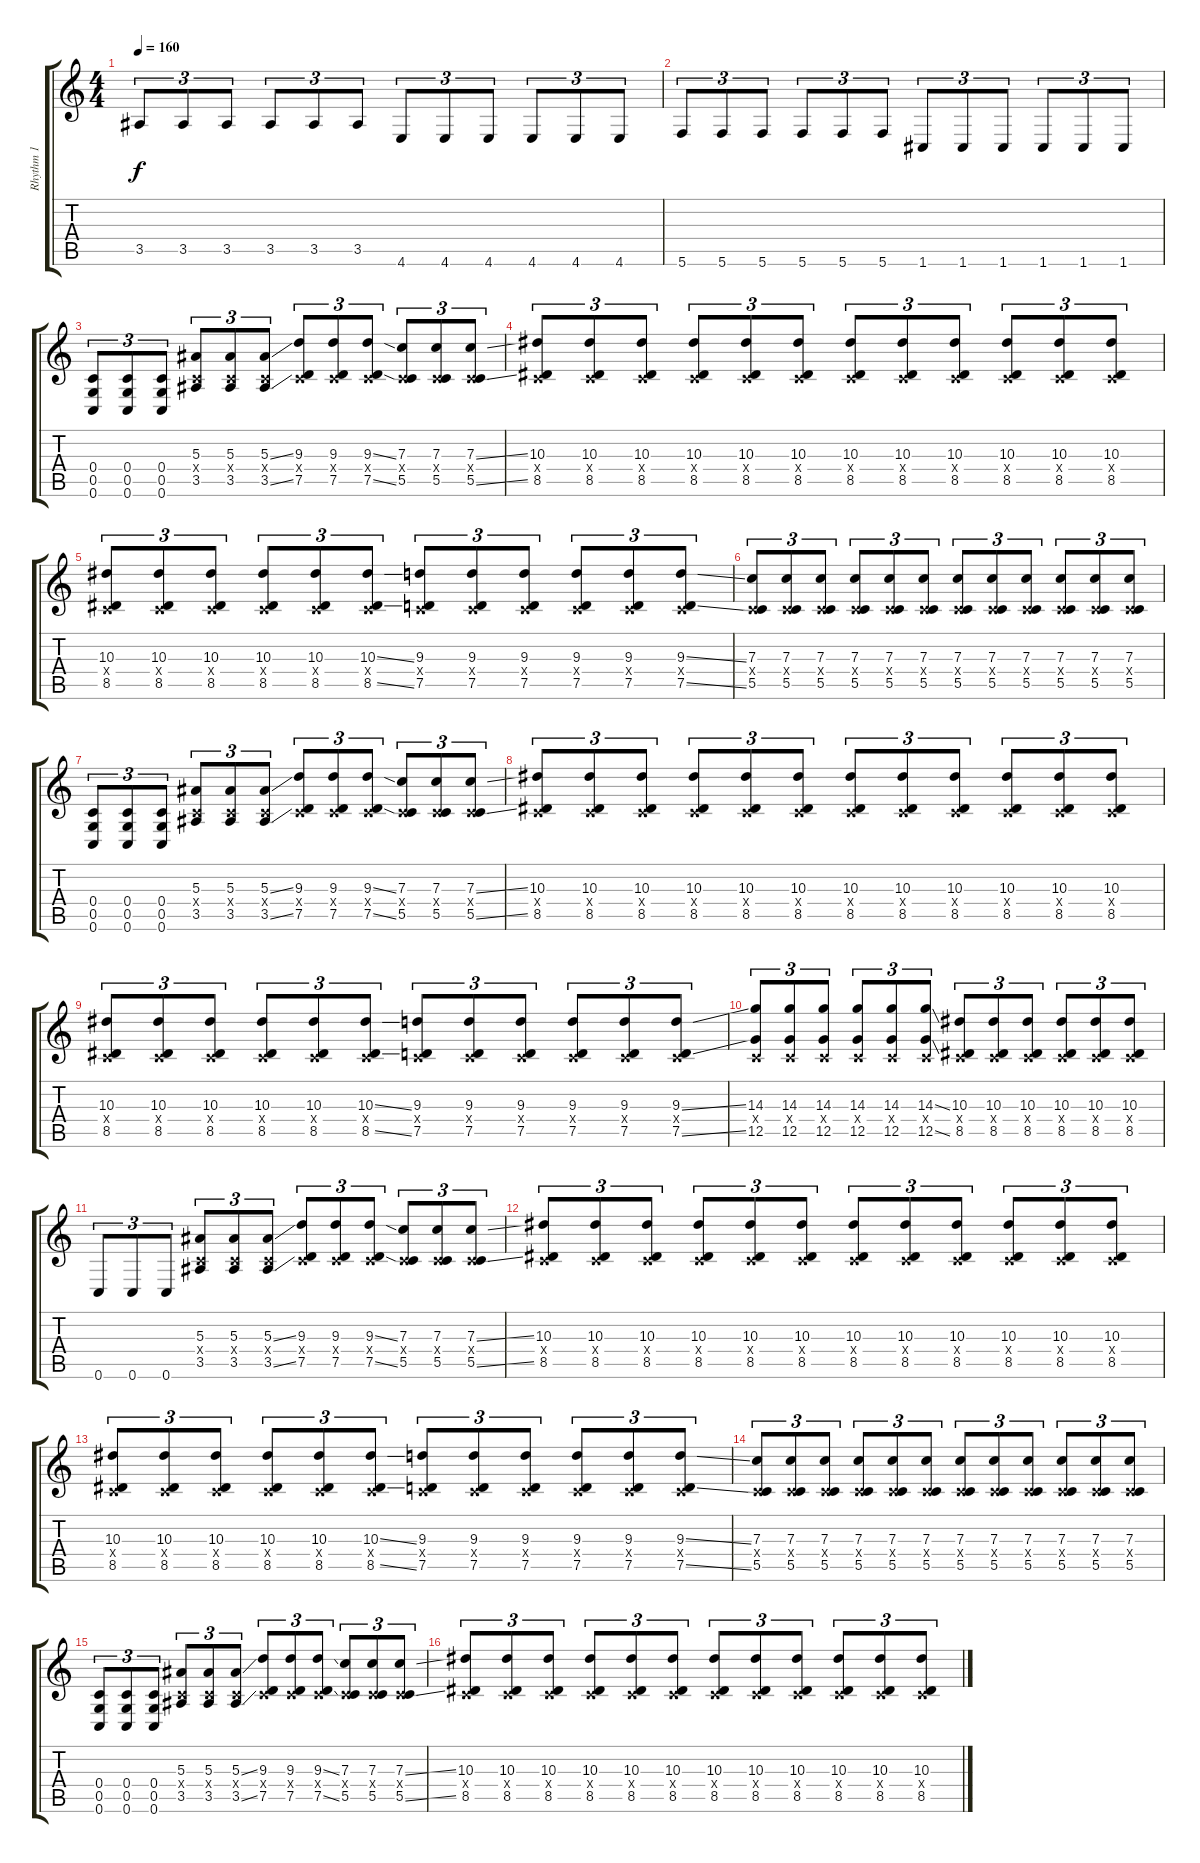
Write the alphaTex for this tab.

\track ("Rhythm 1" "Rhythm 1") {instrument distortionguitar}
\staff {score tabs}
\tuning (D4 A3 F3 C3 G2 C2) {hide}
\ts (4 4)
\tempo 160
\clef g2
\ks c
3.5.8{tu (3 2) dy f} 3.5.8{tu (3 2)} 3.5.8{tu (3 2)} 3.5.8{tu (3 2)} 3.5.8{tu (3 2)} 3.5.8{tu (3 2)} 4.6.8{tu (3 2)} 4.6.8{tu (3 2)} 4.6.8{tu (3 2)} 4.6.8{tu (3 2)} 4.6.8{tu (3 2)} 4.6.8{tu (3 2)} |
5.6.8{tu (3 2)} 5.6.8{tu (3 2)} 5.6.8{tu (3 2)} 5.6.8{tu (3 2)} 5.6.8{tu (3 2)} 5.6.8{tu (3 2)} 1.6.8{tu (3 2)} 1.6.8{tu (3 2)} 1.6.8{tu (3 2)} 1.6.8{tu (3 2)} 1.6.8{tu (3 2)} 1.6.8{tu (3 2)} |
(0.4 0.5 0.6).8{tu (3 2)} (0.4 0.5 0.6).8{tu (3 2)} (0.4 0.5 0.6).8{tu (3 2)} (5.3 0.4{x} 3.5).8{tu (3 2)} (5.3 0.4{x} 3.5).8{tu (3 2)} (5.3{ss} 0.4{x} 3.5{ss}).8{tu (3 2)} (9.3 0.4{x} 7.5).8{tu (3 2)} (9.3 0.4{x} 7.5).8{tu (3 2)} (9.3{ss} 0.4{x} 7.5{ss}).8{tu (3 2)} (7.3 0.4{x} 5.5).8{tu (3 2)} (7.3 0.4{x} 5.5).8{tu (3 2)} (7.3{ss} 0.4{x} 5.5{ss}).8{tu (3 2)} |
(10.3 0.4{x} 8.5).8{tu (3 2)} (10.3 0.4{x} 8.5).8{tu (3 2)} (10.3 0.4{x} 8.5).8{tu (3 2)} (10.3 0.4{x} 8.5).8{tu (3 2)} (10.3 0.4{x} 8.5).8{tu (3 2)} (10.3 0.4{x} 8.5).8{tu (3 2)} (10.3 0.4{x} 8.5).8{tu (3 2)} (10.3 0.4{x} 8.5).8{tu (3 2)} (10.3 0.4{x} 8.5).8{tu (3 2)} (10.3 0.4{x} 8.5).8{tu (3 2)} (10.3 0.4{x} 8.5).8{tu (3 2)} (10.3 0.4{x} 8.5).8{tu (3 2)} |
(10.3 0.4{x} 8.5).8{tu (3 2)} (10.3 0.4{x} 8.5).8{tu (3 2)} (10.3 0.4{x} 8.5).8{tu (3 2)} (10.3 0.4{x} 8.5).8{tu (3 2)} (10.3 0.4{x} 8.5).8{tu (3 2)} (10.3{ss} 0.4{x} 8.5{ss}).8{tu (3 2)} (9.3 0.4{x} 7.5).8{tu (3 2)} (9.3 0.4{x} 7.5).8{tu (3 2)} (9.3 0.4{x} 7.5).8{tu (3 2)} (9.3 0.4{x} 7.5).8{tu (3 2)} (9.3 0.4{x} 7.5).8{tu (3 2)} (9.3{ss} 0.4{x} 7.5{ss}).8{tu (3 2)} |
(7.3 0.4{x} 5.5).8{tu (3 2)} (7.3 0.4{x} 5.5).8{tu (3 2)} (7.3 0.4{x} 5.5).8{tu (3 2)} (7.3 0.4{x} 5.5).8{tu (3 2)} (7.3 0.4{x} 5.5).8{tu (3 2)} (7.3 0.4{x} 5.5).8{tu (3 2)} (7.3 0.4{x} 5.5).8{tu (3 2)} (7.3 0.4{x} 5.5).8{tu (3 2)} (7.3 0.4{x} 5.5).8{tu (3 2)} (7.3 0.4{x} 5.5).8{tu (3 2)} (7.3 0.4{x} 5.5).8{tu (3 2)} (7.3 0.4{x} 5.5).8{tu (3 2)} |
(0.4 0.5 0.6).8{tu (3 2)} (0.4 0.5 0.6).8{tu (3 2)} (0.4 0.5 0.6).8{tu (3 2)} (5.3 0.4{x} 3.5).8{tu (3 2)} (5.3 0.4{x} 3.5).8{tu (3 2)} (5.3{ss} 0.4{x} 3.5{ss}).8{tu (3 2)} (9.3 0.4{x} 7.5).8{tu (3 2)} (9.3 0.4{x} 7.5).8{tu (3 2)} (9.3{ss} 0.4{x} 7.5{ss}).8{tu (3 2)} (7.3 0.4{x} 5.5).8{tu (3 2)} (7.3 0.4{x} 5.5).8{tu (3 2)} (7.3{ss} 0.4{x} 5.5{ss}).8{tu (3 2)} |
(10.3 0.4{x} 8.5).8{tu (3 2)} (10.3 0.4{x} 8.5).8{tu (3 2)} (10.3 0.4{x} 8.5).8{tu (3 2)} (10.3 0.4{x} 8.5).8{tu (3 2)} (10.3 0.4{x} 8.5).8{tu (3 2)} (10.3 0.4{x} 8.5).8{tu (3 2)} (10.3 0.4{x} 8.5).8{tu (3 2)} (10.3 0.4{x} 8.5).8{tu (3 2)} (10.3 0.4{x} 8.5).8{tu (3 2)} (10.3 0.4{x} 8.5).8{tu (3 2)} (10.3 0.4{x} 8.5).8{tu (3 2)} (10.3 0.4{x} 8.5).8{tu (3 2)} |
(10.3 0.4{x} 8.5).8{tu (3 2)} (10.3 0.4{x} 8.5).8{tu (3 2)} (10.3 0.4{x} 8.5).8{tu (3 2)} (10.3 0.4{x} 8.5).8{tu (3 2)} (10.3 0.4{x} 8.5).8{tu (3 2)} (10.3{ss} 0.4{x} 8.5{ss}).8{tu (3 2)} (9.3 0.4{x} 7.5).8{tu (3 2)} (9.3 0.4{x} 7.5).8{tu (3 2)} (9.3 0.4{x} 7.5).8{tu (3 2)} (9.3 0.4{x} 7.5).8{tu (3 2)} (9.3 0.4{x} 7.5).8{tu (3 2)} (9.3{ss} 0.4{x} 7.5{ss}).8{tu (3 2)} |
(14.3 0.4{x} 12.5).8{tu (3 2)} (14.3 0.4{x} 12.5).8{tu (3 2)} (14.3 0.4{x} 12.5).8{tu (3 2)} (14.3 0.4{x} 12.5).8{tu (3 2)} (14.3 0.4{x} 12.5).8{tu (3 2)} (14.3{ss} 0.4{x} 12.5{ss}).8{tu (3 2)} (10.3 0.4{x} 8.5).8{tu (3 2)} (10.3 0.4{x} 8.5).8{tu (3 2)} (10.3 0.4{x} 8.5).8{tu (3 2)} (10.3 0.4{x} 8.5).8{tu (3 2)} (10.3 0.4{x} 8.5).8{tu (3 2)} (10.3 0.4{x} 8.5).8{tu (3 2)} |
0.6.8{tu (3 2)} 0.6.8{tu (3 2)} 0.6.8{tu (3 2)} (5.3 0.4{x} 3.5).8{tu (3 2)} (5.3 0.4{x} 3.5).8{tu (3 2)} (5.3{ss} 0.4{x} 3.5{ss}).8{tu (3 2)} (9.3 0.4{x} 7.5).8{tu (3 2)} (9.3 0.4{x} 7.5).8{tu (3 2)} (9.3{ss} 0.4{x} 7.5{ss}).8{tu (3 2)} (7.3 0.4{x} 5.5).8{tu (3 2)} (7.3 0.4{x} 5.5).8{tu (3 2)} (7.3{ss} 0.4{x} 5.5{ss}).8{tu (3 2)} |
(10.3 0.4{x} 8.5).8{tu (3 2)} (10.3 0.4{x} 8.5).8{tu (3 2)} (10.3 0.4{x} 8.5).8{tu (3 2)} (10.3 0.4{x} 8.5).8{tu (3 2)} (10.3 0.4{x} 8.5).8{tu (3 2)} (10.3 0.4{x} 8.5).8{tu (3 2)} (10.3 0.4{x} 8.5).8{tu (3 2)} (10.3 0.4{x} 8.5).8{tu (3 2)} (10.3 0.4{x} 8.5).8{tu (3 2)} (10.3 0.4{x} 8.5).8{tu (3 2)} (10.3 0.4{x} 8.5).8{tu (3 2)} (10.3 0.4{x} 8.5).8{tu (3 2)} |
(10.3 0.4{x} 8.5).8{tu (3 2)} (10.3 0.4{x} 8.5).8{tu (3 2)} (10.3 0.4{x} 8.5).8{tu (3 2)} (10.3 0.4{x} 8.5).8{tu (3 2)} (10.3 0.4{x} 8.5).8{tu (3 2)} (10.3{ss} 0.4{x} 8.5{ss}).8{tu (3 2)} (9.3 0.4{x} 7.5).8{tu (3 2)} (9.3 0.4{x} 7.5).8{tu (3 2)} (9.3 0.4{x} 7.5).8{tu (3 2)} (9.3 0.4{x} 7.5).8{tu (3 2)} (9.3 0.4{x} 7.5).8{tu (3 2)} (9.3{ss} 0.4{x} 7.5{ss}).8{tu (3 2)} |
(7.3 0.4{x} 5.5).8{tu (3 2)} (7.3 0.4{x} 5.5).8{tu (3 2)} (7.3 0.4{x} 5.5).8{tu (3 2)} (7.3 0.4{x} 5.5).8{tu (3 2)} (7.3 0.4{x} 5.5).8{tu (3 2)} (7.3 0.4{x} 5.5).8{tu (3 2)} (7.3 0.4{x} 5.5).8{tu (3 2)} (7.3 0.4{x} 5.5).8{tu (3 2)} (7.3 0.4{x} 5.5).8{tu (3 2)} (7.3 0.4{x} 5.5).8{tu (3 2)} (7.3 0.4{x} 5.5).8{tu (3 2)} (7.3 0.4{x} 5.5).8{tu (3 2)} |
(0.4 0.5 0.6).8{tu (3 2)} (0.4 0.5 0.6).8{tu (3 2)} (0.4 0.5 0.6).8{tu (3 2)} (5.3 0.4{x} 3.5).8{tu (3 2)} (5.3 0.4{x} 3.5).8{tu (3 2)} (5.3{ss} 0.4{x} 3.5{ss}).8{tu (3 2)} (9.3 0.4{x} 7.5).8{tu (3 2)} (9.3 0.4{x} 7.5).8{tu (3 2)} (9.3{ss} 0.4{x} 7.5{ss}).8{tu (3 2)} (7.3 0.4{x} 5.5).8{tu (3 2)} (7.3 0.4{x} 5.5).8{tu (3 2)} (7.3{ss} 0.4{x} 5.5{ss}).8{tu (3 2)} |
(10.3 0.4{x} 8.5).8{tu (3 2)} (10.3 0.4{x} 8.5).8{tu (3 2)} (10.3 0.4{x} 8.5).8{tu (3 2)} (10.3 0.4{x} 8.5).8{tu (3 2)} (10.3 0.4{x} 8.5).8{tu (3 2)} (10.3 0.4{x} 8.5).8{tu (3 2)} (10.3 0.4{x} 8.5).8{tu (3 2)} (10.3 0.4{x} 8.5).8{tu (3 2)} (10.3 0.4{x} 8.5).8{tu (3 2)} (10.3 0.4{x} 8.5).8{tu (3 2)} (10.3 0.4{x} 8.5).8{tu (3 2)} (10.3 0.4{x} 8.5).8{tu (3 2)}
